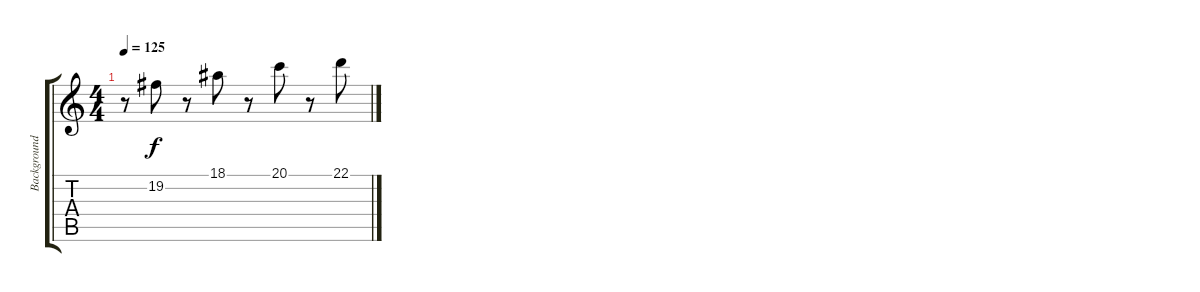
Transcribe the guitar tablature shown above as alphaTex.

\track ("Background Vocals" "Background") {instrument voiceoohs}
\staff {score tabs}
\tuning (E4 B3 G3 D3 A2 E2) {hide}
\ts (4 4)
\tempo 125
\clef g2
\ks c
r.8{dy f} 19.2.8 r.8 18.1.8 r.8 20.1.8 r.8 22.1.8
